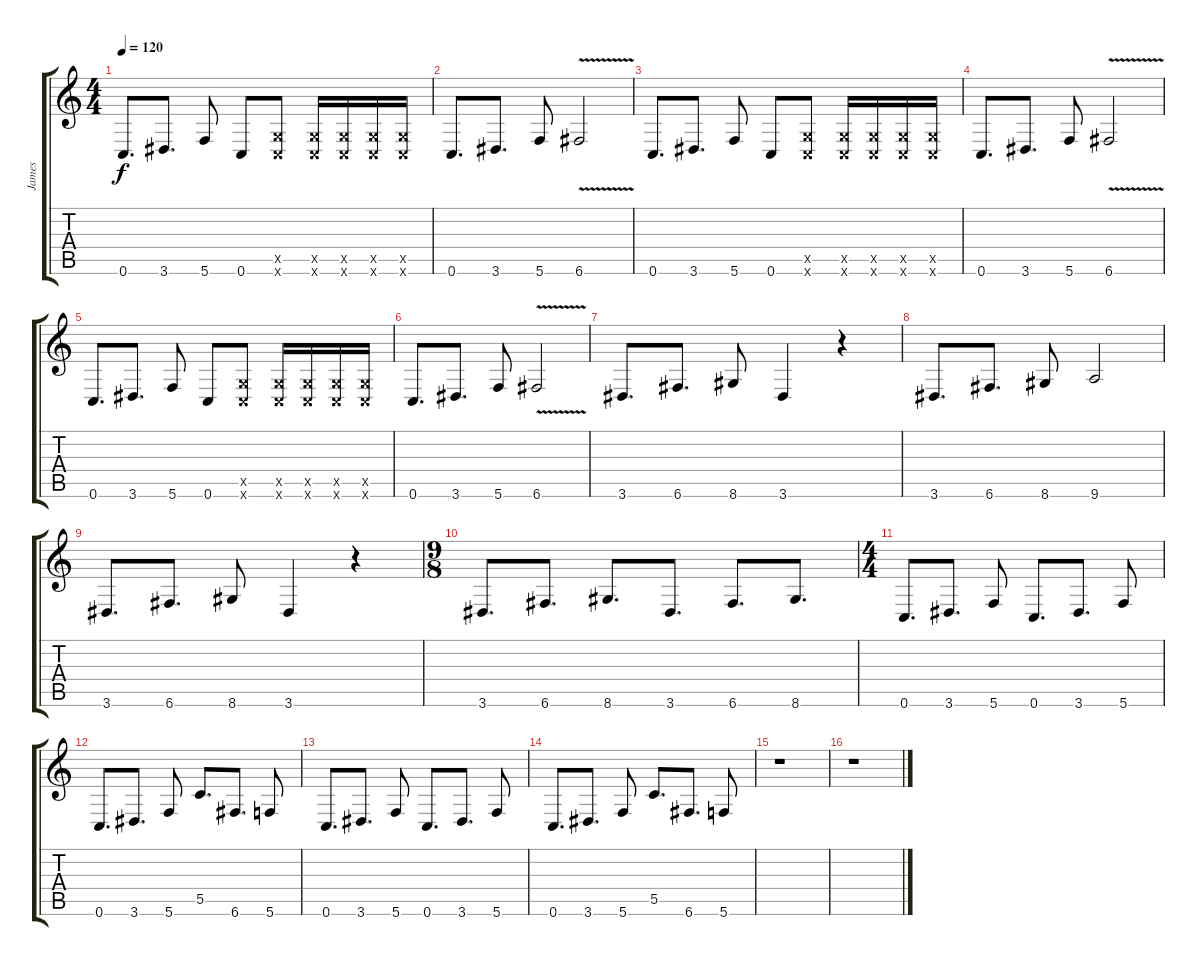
\track ("James" "James") {instrument distortionguitar}
\staff {score tabs}
\tuning (D4 A3 F3 C3 G2 C2) {hide}
\ts (4 4)
\tempo 120
\clef g2
\ks c
0.6.8{d dy f} 3.6.8{d} 5.6.8 0.6.8 (0.5{x} 0.6{x}).8 (0.5{x} 0.6{x}).16 (0.5{x} 0.6{x}).16 (0.5{x} 0.6{x}).16 (0.5{x} 0.6{x}).16 |
0.6.8{d} 3.6.8{d} 5.6.8 6.6{v}.2 |
0.6.8{d} 3.6.8{d} 5.6.8 0.6.8 (0.5{x} 0.6{x}).8 (0.5{x} 0.6{x}).16 (0.5{x} 0.6{x}).16 (0.5{x} 0.6{x}).16 (0.5{x} 0.6{x}).16 |
0.6.8{d} 3.6.8{d} 5.6.8 6.6{v}.2 |
0.6.8{d} 3.6.8{d} 5.6.8 0.6.8 (0.5{x} 0.6{x}).8 (0.5{x} 0.6{x}).16 (0.5{x} 0.6{x}).16 (0.5{x} 0.6{x}).16 (0.5{x} 0.6{x}).16 |
0.6.8{d} 3.6.8{d} 5.6.8 6.6{v}.2 |
3.6.8{d} 6.6.8{d} 8.6.8 3.6.4 r.4 |
3.6.8{d} 6.6.8{d} 8.6.8 9.6.2 |
3.6.8{d} 6.6.8{d} 8.6.8 3.6.4 r.4 |
\ts (9 8)
3.6.8{d} 6.6.8{d} 8.6.8{d} 3.6.8{d} 6.6.8{d} 8.6.8{d} |
\ts (4 4)
0.6.8{d} 3.6.8{d} 5.6.8 0.6.8{d} 3.6.8{d} 5.6.8 |
0.6.8{d} 3.6.8{d} 5.6.8 5.5.8{d} 6.6.8{d} 5.6.8 |
0.6.8{d} 3.6.8{d} 5.6.8 0.6.8{d} 3.6.8{d} 5.6.8 |
0.6.8{d} 3.6.8{d} 5.6.8 5.5.8{d} 6.6.8{d} 5.6.8 |
r.1 |
r.1
